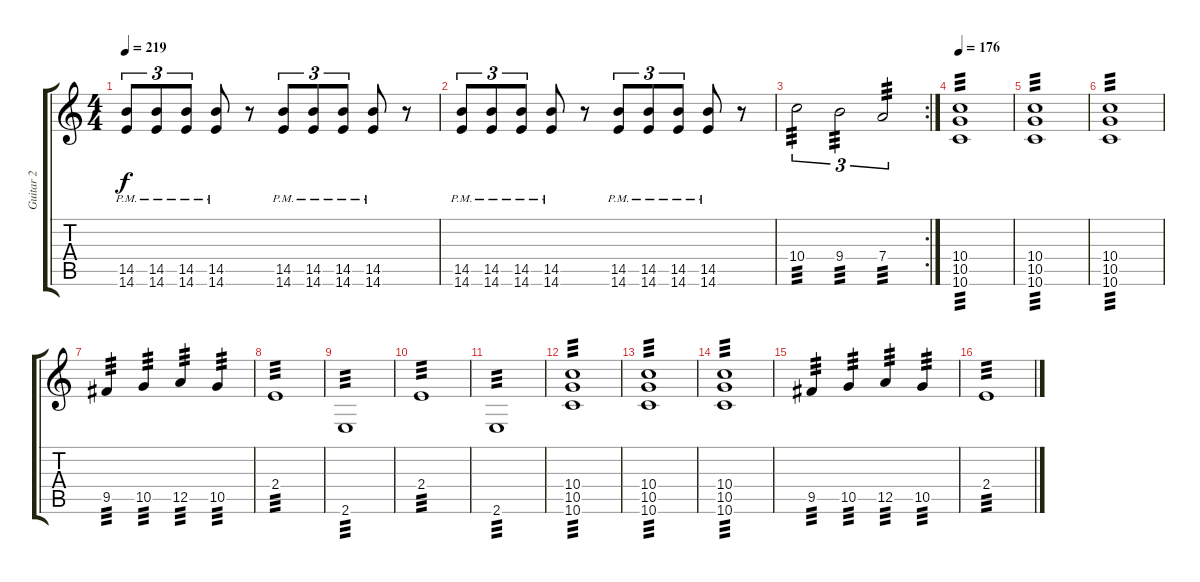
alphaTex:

\track ("Guitar 2" "Guitar 2") {instrument overdrivenguitar}
\staff {score tabs}
\tuning (E4 B3 G3 D3 A2 D2) {hide}
\ts (4 4)
\tempo 219
\clef g2
\ks c
(14.5{pm} 14.6{pm}).8{tu (3 2) dy f} (14.5{pm} 14.6{pm}).8{tu (3 2)} (14.5{pm} 14.6{pm}).8{tu (3 2)} (14.5{pm} 14.6{pm}).8 r.8 (14.5{pm} 14.6{pm}).8{tu (3 2)} (14.5{pm} 14.6{pm}).8{tu (3 2)} (14.5{pm} 14.6{pm}).8{tu (3 2)} (14.5{pm} 14.6{pm}).8 r.8 |
(14.5{pm} 14.6{pm}).8{tu (3 2)} (14.5{pm} 14.6{pm}).8{tu (3 2)} (14.5{pm} 14.6{pm}).8{tu (3 2)} (14.5{pm} 14.6{pm}).8 r.8 (14.5{pm} 14.6{pm}).8{tu (3 2)} (14.5{pm} 14.6{pm}).8{tu (3 2)} (14.5{pm} 14.6{pm}).8{tu (3 2)} (14.5{pm} 14.6{pm}).8 r.8 |
\rc 2
10.4.2{tu (3 2) tp 3} 9.4.2{tu (3 2) tp 3} 7.4.2{tu (3 2) tp 3} |
\tempo 176
(10.4 10.5 10.6).1{tp 3} |
(10.4 10.5 10.6).1{tp 3} |
(10.4 10.5 10.6).1{tp 3} |
9.5.4{tp 3} 10.5.4{tp 3} 12.5.4{tp 3} 10.5.4{tp 3} |
2.4.1{tp 3} |
2.6.1{tp 3} |
2.4.1{tp 3} |
2.6.1{tp 3} |
(10.4 10.5 10.6).1{tp 3} |
(10.4 10.5 10.6).1{tp 3} |
(10.4 10.5 10.6).1{tp 3} |
9.5.4{tp 3} 10.5.4{tp 3} 12.5.4{tp 3} 10.5.4{tp 3} |
2.4.1{tp 3}
